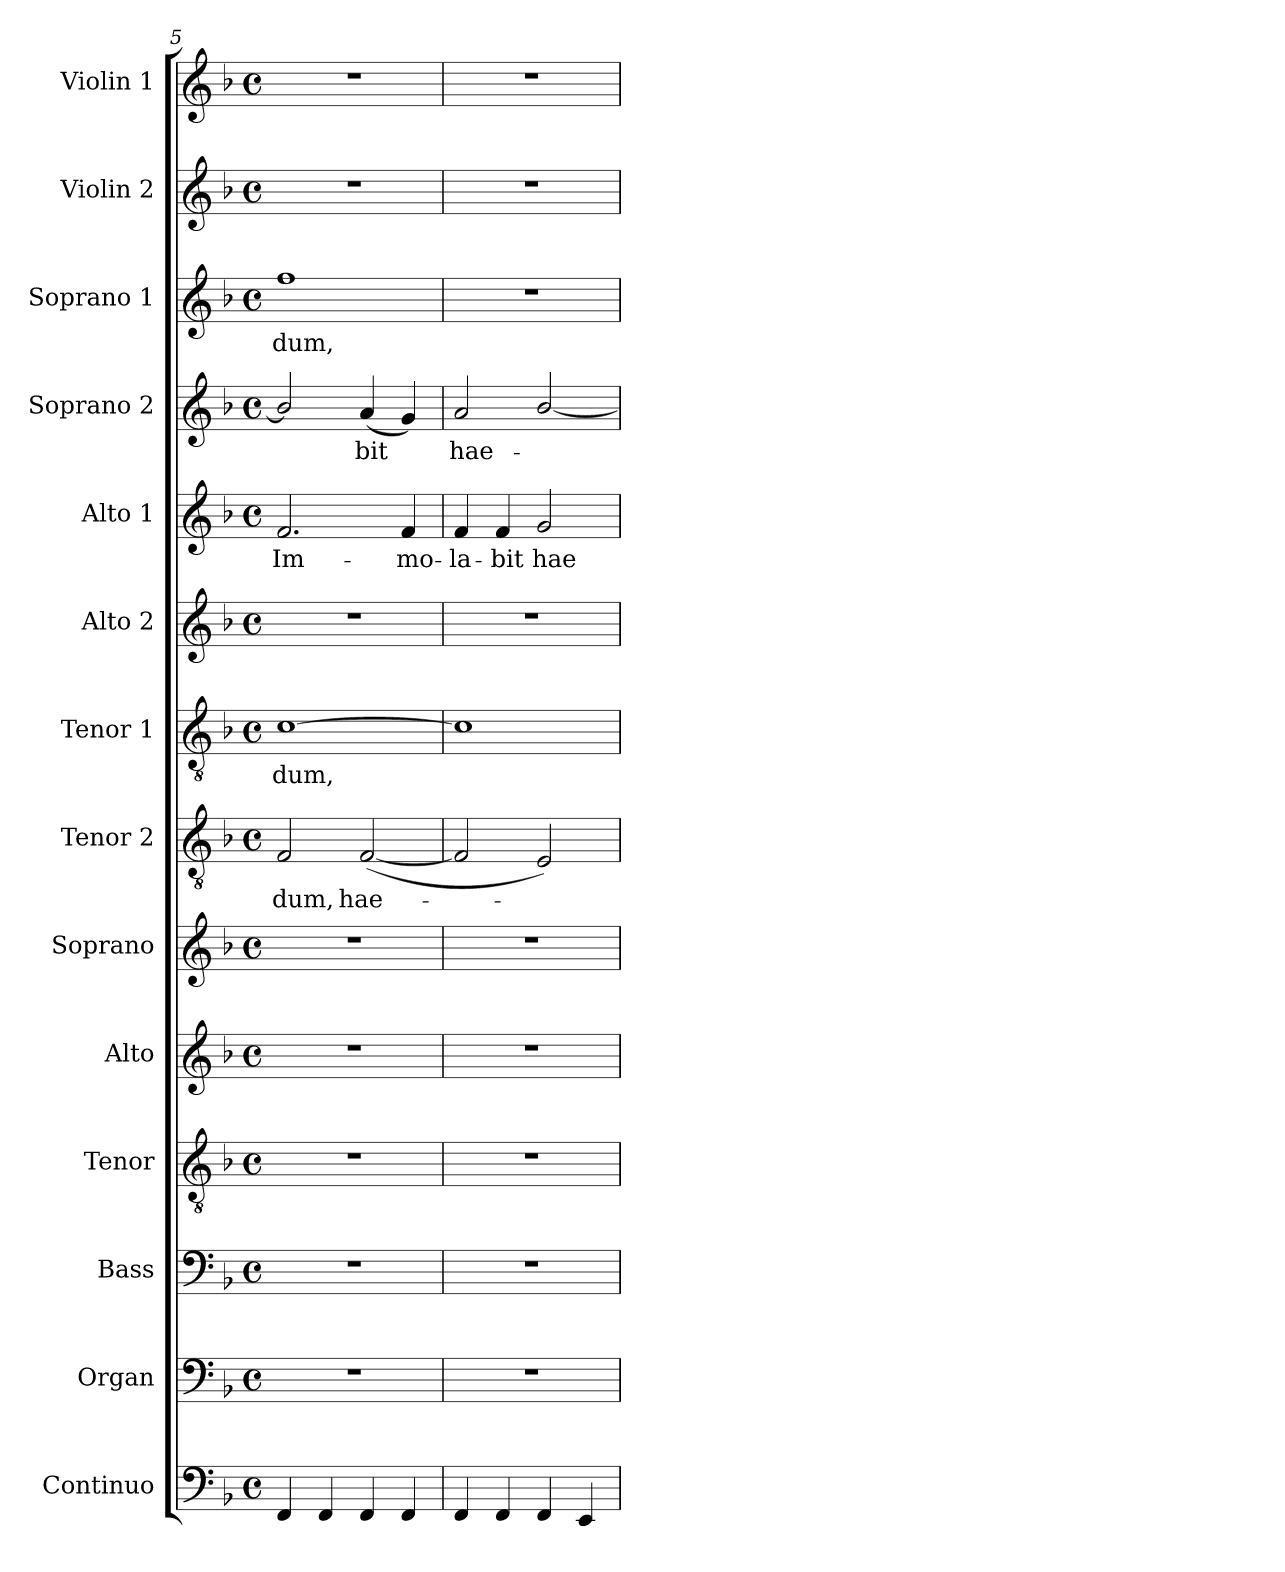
**kern	**kern	**kern	**kern	**kern	**kern	**kern	**text	**kern	**text	**kern	**kern	**text	**kern	**text	**kern	**text	**kern	**kern
*part14	*part13	*part12	*part11	*part10	*part9	*part8	*part8	*part7	*part7	*part6	*part5	*part5	*part4	*part4	*part3	*part3	*part2	*part1
*staff14	*staff13	*staff12	*staff11	*staff10	*staff9	*staff8	*staff8	*staff7	*staff7	*staff6	*staff5	*staff5	*staff4	*staff4	*staff3	*staff3	*staff2	*staff1
*I"Continuo	*I"Organ	*I"Bass	*I"Tenor	*I"Alto	*I"Soprano	*I"Tenor 2	*	*I"Tenor 1	*	*I"Alto 2	*I"Alto 1	*	*I"Soprano 2	*	*I"Soprano 1	*	*I"Violin 2	*I"Violin 1
*I'Cont.	*I'Org.	*I'B.	*I'T.	*I'A.	*I'S.	*I'T2.	*	*I'T1.	*	*I'A2.	*I'A1.	*	*I'S2.	*	*I'S1.	*	*I'Vln. 2	*I'Vln. 1
*clefF4	*clefF4	*clefF4	*clefGv2	*clefG2	*clefG2	*clefGv2	*	*clefGv2	*	*clefG2	*clefG2	*	*clefG2	*	*clefG2	*	*clefG2	*clefG2
*	*	*	*ITrd7c12	*	*	*ITrd7c12	*	*ITrd7c12	*	*	*	*	*	*	*	*	*	*
*k[b-]	*k[b-]	*k[b-]	*k[b-]	*k[b-]	*k[b-]	*k[b-]	*	*k[b-]	*	*k[b-]	*k[b-]	*	*k[b-]	*	*k[b-]	*	*k[b-]	*k[b-]
*F:	*F:	*F:	*F:	*F:	*F:	*F:	*	*F:	*	*F:	*F:	*	*F:	*	*F:	*	*F:	*F:
*M4/4	*M4/4	*M4/4	*M4/4	*M4/4	*M4/4	*M4/4	*	*M4/4	*	*M4/4	*M4/4	*	*M4/4	*	*M4/4	*	*M4/4	*M4/4
*met(c)	*met(c)	*met(c)	*met(c)	*met(c)	*met(c)	*met(c)	*	*met(c)	*	*met(c)	*met(c)	*	*met(c)	*	*met(c)	*	*met(c)	*met(c)
=5	=5	=5	=5	=5	=5	=5	=5	=5	=5	=5	=5	=5	=5	=5	=5	=5	=5	=5
!	!	!	!	!	!	!	!LO:LY:b:color=#000000	!	!	!	!	!	!	!	!	!	!	!
!	!	!	!	!	!	!	!	!	!LO:LY:b:color=#000000	!	!	!	!	!	!	!	!	!
!	!	!	!	!	!	!	!	!	!	!	!	!LO:LY:b:color=#000000	!	!	!	!	!	!
!	!	!	!	!	!	!	!	!	!	!	!	!	!	!	!	!LO:LY:b:color=#000000	!	!
4FFi/	1r	1r	1r	1r	1r	2FFi/	-dum,	[1Ci	-dum,	1r	2.fi/	Im-	2b-i/]	.	1ffi	-dum,	1r	1r
4FFi/	.	.	.	.	.	.	.	.	.	.	.	.	.	.	.	.	.	.
!	!	!	!	!	!	!	!LO:LY:b:color=#000000	!	!	!	!	!	!	!	!	!	!	!
!	!	!	!	!	!	!	!	!	!	!	!	!	!	!LO:LY:b:color=#000000	!	!	!	!
4FFi/	.	.	.	.	.	([2FFi/	hae-	.	.	.	.	.	(4ai/	-bit	.	.	.	.
!	!	!	!	!	!	!	!	!	!	!	!	!LO:LY:b:color=#000000	!	!	!	!	!	!
4FFi/	.	.	.	.	.	.	.	.	.	.	4fi/	-mo-	4gi/)	.	.	.	.	.
=6	=6	=6	=6	=6	=6	=6	=6	=6	=6	=6	=6	=6	=6	=6	=6	=6	=6	=6
!	!	!	!	!	!	!	!	!	!	!	!	!LO:LY:b:color=#000000	!	!	!	!	!	!
!	!	!	!	!	!	!	!	!	!	!	!	!	!	!LO:LY:b:color=#000000	!	!	!	!
4FFi/	1r	1r	1r	1r	1r	2FFi/]	.	1Ci]	.	1r	4fi/	-la-	2ai/	hae-	1r	.	1r	1r
!	!	!	!	!	!	!	!	!	!	!	!	!LO:LY:b:color=#000000	!	!	!	!	!	!
4FFi/	.	.	.	.	.	.	.	.	.	.	4fi/	-bit	.	.	.	.	.	.
!	!	!	!	!	!	!	!	!	!	!	!	!LO:LY:b:color=#000000	!	!	!	!	!	!
4FFi/	.	.	.	.	.	2EEi/)	.	.	.	.	2gi/	hae-	[2b-i/	.	.	.	.	.
4EEi/	.	.	.	.	.	.	.	.	.	.	.	.	.	.	.	.	.	.
=	=	=	=	=	=	=	=	=	=	=	=	=	=	=	=	=	=	=
*-	*-	*-	*-	*-	*-	*-	*-	*-	*-	*-	*-	*-	*-	*-	*-	*-	*-	*-
